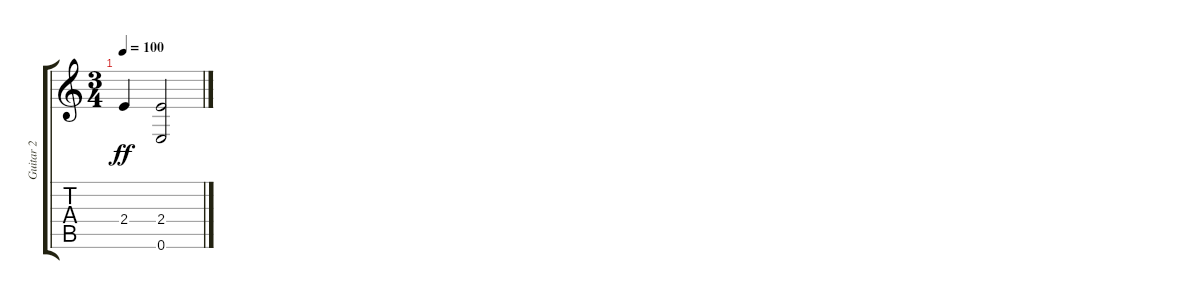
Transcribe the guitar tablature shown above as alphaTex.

\track ("Guitar 2" "Guitar 2") {instrument acousticguitarnylon}
\staff {score tabs}
\tuning (E4 B3 G3 D3 A2 E2) {hide}
\ts (3 4)
\tempo 100
\clef g2
\ks c
2.4.4{dy ff} (2.4 0.6).2
